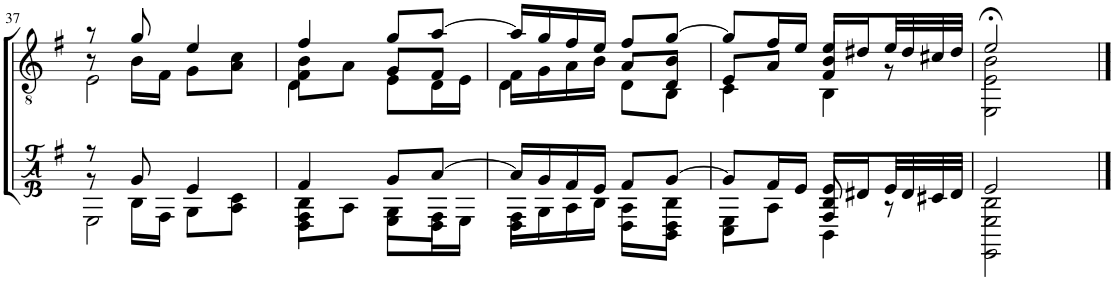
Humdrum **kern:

**kern	**kern
*part1	*part1
*staff2	*staff1
*I"Classical Guitar	*
!!LO:PB:g=z
*	*clefGv2
*k[f#]	*k[f#]
*M2/4	*M2/4
=37	=37
*^	*^
*	*^	*	*^
8r	8r	2E\	8r	8r	2E\
8g/	16B\LL	.	8g/	16B\LL	.
.	16F#\JJ	.	.	16F#\JJ	.
4e/	8G\L	.	4e/	8G\L	.
.	8A\ 8c\J	.	.	8A\ 8c\J	.
=38	=38	=38	=38	=38	=38
4f#/	8F#\ 8B\L	4D\	4f#/	8F#\ 8B\L	4D\
.	8A\J	.	.	8A\J	.
8g/L	8G\L	8E\L	8g/L	8G/L	8E\L
[8a/J	8F#\J	16D\L	[8a/J	8F#/J	16D\L
.	.	16E\JJ	.	.	16E\JJ
=39	=39	=39	=39	=39	=39
16a/LL]	16F#\LL	4D\	16a/LL]	16F#\LL	4D\
16g/	16G\	.	16g/	16G\	.
16f#/	16A\	.	16f#/	16A\	.
16e/JJ	16B\JJ	.	16e/JJ	16B\JJ	.
8f#/L	8A\L	8D\L	8f#/L	8A/L	8D\L
[8g/J	8D\ 8B\J	8BB\J	[8g/J	8D/ 8B/J	8BB\J
=40	=40	=40	=40	=40	=40
8g/L]	8E\L	4C\	8g/L]	8E/L	4C\
16f#/L	8A\J	.	16f#/L	8A/J	.
16e/JJ	.	.	16e/JJ	.	.
16e/LL	8F#/ 8B/	4BB\	16e/LL	8F#/ 8B/	4BB\
16d#X/	.	.	16d#X/	.	.
32e/L	8r	.	32e/L	8r	.
32d#/	.	.	32d#/	.	.
32c#X/	.	.	32c#X/	.	.
32d#/JJJ	.	.	32d#/JJJ	.	.
=41	=41	=41	=41	=41	=41
2e;/	2B\	2EE\ 2E\	2e;</	2B\	2EE\ 2E\
*v	*v	*v	*	*	*
*	*v	*v	*v
==	==
*-	*-
